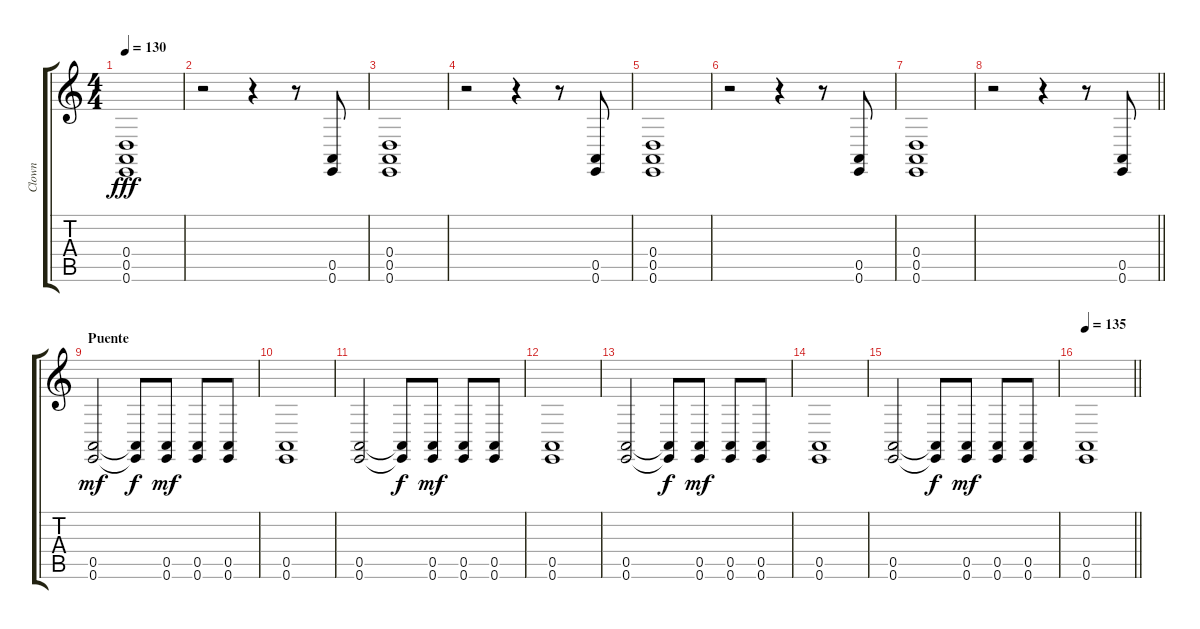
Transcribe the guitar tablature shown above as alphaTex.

\track ("Clown" "Clown") {instrument melodictom}
\staff {score tabs}
\tuning (E4 B3 G3 D3 A2 E2) {hide}
\ts (4 4)
\section ("" "")
\tempo 130
\clef g2
\ks c
(0.4 0.5 0.6).1{dy fff} |
r.2 r.4 r.8 (0.5 0.6).8 |
(0.4 0.5 0.6).1 |
r.2 r.4 r.8 (0.5 0.6).8 |
(0.4 0.5 0.6).1 |
r.2 r.4 r.8 (0.5 0.6).8 |
(0.4 0.5 0.6).1 |
\barLineRight lightlight
r.2 r.4 r.8 (0.5 0.6).8 |
\section ("" "Puente")
(0.5 0.6).2{dy mf} (0.5{t} 0.6{t}).8{dy f} (0.5 0.6).8{dy mf} (0.5 0.6).8 (0.5 0.6).8 |
(0.5 0.6).1 |
(0.5 0.6).2 (0.5{t} 0.6{t}).8{dy f} (0.5 0.6).8{dy mf} (0.5 0.6).8 (0.5 0.6).8 |
(0.5 0.6).1 |
(0.5 0.6).2 (0.5{t} 0.6{t}).8{dy f} (0.5 0.6).8{dy mf} (0.5 0.6).8 (0.5 0.6).8 |
(0.5 0.6).1 |
(0.5 0.6).2 (0.5{t} 0.6{t}).8{dy f} (0.5 0.6).8{dy mf} (0.5 0.6).8 (0.5 0.6).8 |
\tempo 135
\barLineRight lightlight
(0.5 0.6).1
